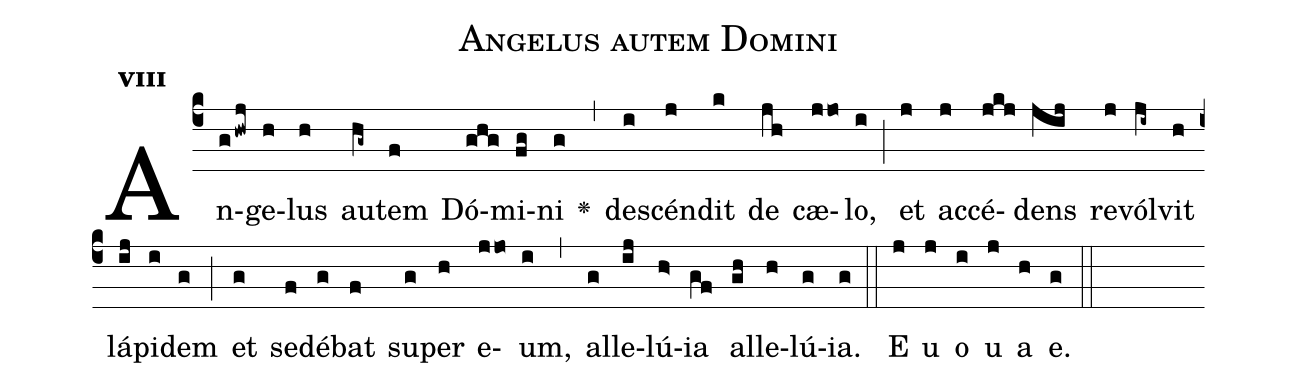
name:Angelus autem Domini;
office-part:Antiphona;
mode:8;
%%
initial-style: 1;
name: Angelus autem Domini;
book: CAO 1408;
occasion: Octava Paschae Feria IV;
office-part: Officium Lectionis Ant 1;
user-notes: ;
commentary: ;
annotation: 8g;
centering-scheme: english;
fontsize: 12;
font: OFLSortsMillGoudy;
height: 11;
width: 4.5;
%%
(c4)An(ghwj)ge(h)lus(h) au(hg~)tem(f) Dó(ghg)mi(fg)ni(g) <v>\greheightstar</v>(,) de(i)scén(j)dit(k) de(jh) cæ(jjo)lo,(i) (;) et(j) ac(j)cé(jkj)dens(jij) re(j)vól(ji~)vit(h) lá(ij)pi(i)dem(g) (;) et(g) se(f)dé(g)bat(f) su(g)per(h) e(jjo)um,(i) (,) al(g)le(ij)lú(h>)ia(gf) al(gh)le(h)lú(g)ia.(g) (::) E(j) u(j) o(i) u(j) a(h) e.(g) (::)
